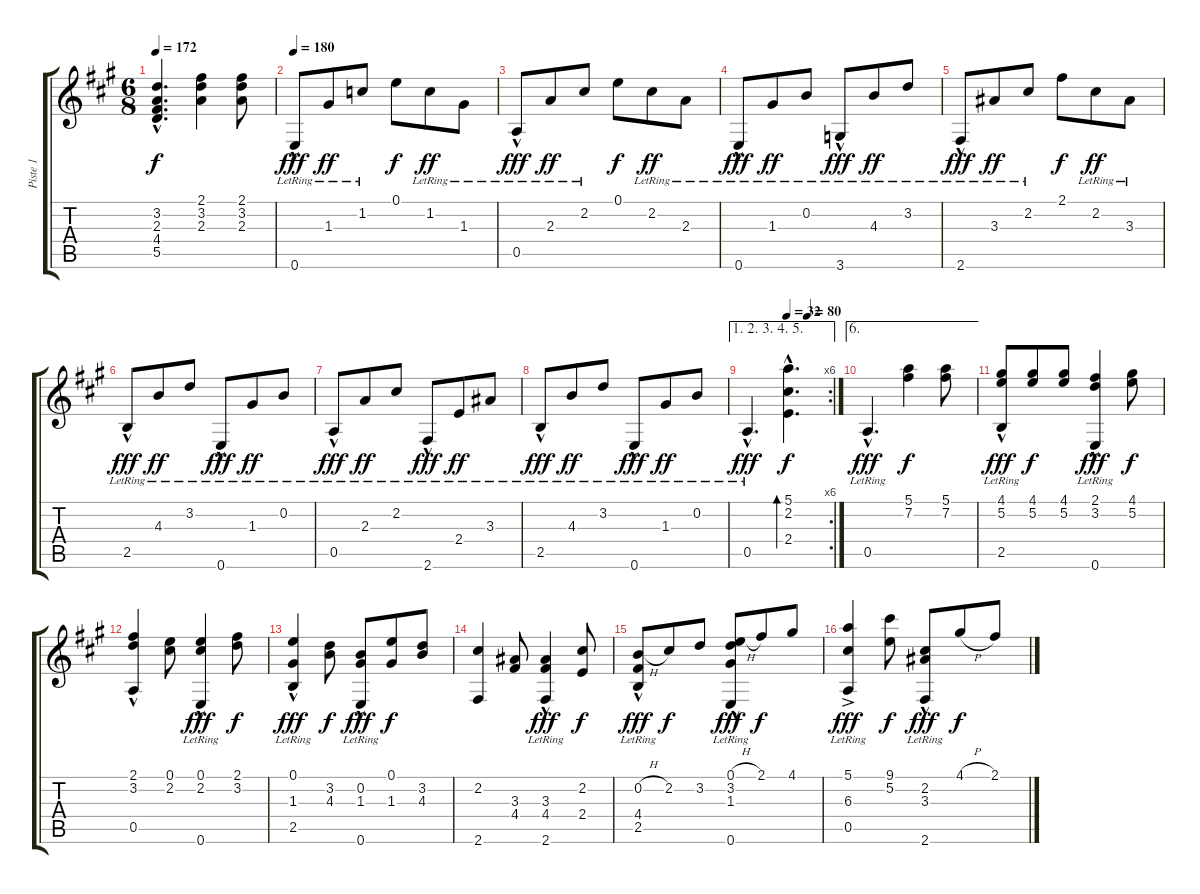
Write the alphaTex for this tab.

\track ("Piste 1" "Piste 1") {instrument acousticguitarsteel}
\staff {score tabs}
\tuning (E4 B3 G3 D3 A2 E2) {hide}
\ts (6 8)
\tempo 172
\clef g2
\ks a
(3.2{hac} 2.3{hac} 4.4{hac} 5.5{hac}).4{d dy f} (2.1 3.2 2.3).4 (2.1 3.2 2.3).8 |
\tempo 180
0.6{hac lr}.8{dy fff} 1.3{lr}.8{dy ff} 1.2{lr}.8 0.1.8{dy f} 1.2{lr}.8{dy ff} 1.3{lr}.8 |
0.5{hac lr}.8{dy fff} 2.3{lr}.8{dy ff} 2.2{lr}.8 0.1.8{dy f} 2.2{lr}.8{dy ff} 2.3{lr}.8 |
0.6{hac lr}.8{dy fff} 1.3{lr}.8{dy ff} 0.2{lr}.8 3.6{hac lr}.8{dy fff} 4.3{lr}.8{dy ff} 3.2{lr}.8 |
2.6{hac lr}.8{dy fff} 3.3{lr}.8{dy ff} 2.2{lr}.8 2.1.8{dy f} 2.2{lr}.8{dy ff} 3.3{lr}.8 |
2.5{hac lr}.8{dy fff} 4.3{lr}.8{dy ff} 3.2{lr}.8 0.6{hac lr}.8{dy fff} 1.3{lr}.8{dy ff} 0.2{lr}.8 |
0.5{hac lr}.8{dy fff} 2.3{lr}.8{dy ff} 2.2{lr}.8 2.6{hac lr}.8{dy fff} 2.4{lr}.8{dy ff} 3.3{lr}.8 |
2.5{hac lr}.8{dy fff} 4.3{lr}.8{dy ff} 3.2{lr}.8 0.6{hac lr}.8{dy fff} 1.3{lr}.8{dy ff} 0.2{lr}.8 |
\ae (1 2 3 4 5)
\rc 6
\tempo (32 0.5)
\tempo (80 0.75)
0.5{hac lr}.4{d dy fff} (5.1{hac} 2.2{hac} 2.4{hac}).4{d bd 240 dy f} |
\ae 6
0.5{hac lr}.4{d dy fff} (5.1 7.2).4{dy f volume 14} (5.1 7.2).8 |
(4.1 5.2 2.5{hac lr}).8{dy fff} (4.1 5.2).8{dy f} (4.1 5.2).8 (2.1 3.2 0.6{hac lr}).4{dy fff} (4.1 5.2).8{dy f} |
(2.1 3.2 0.5{hac}).4 (0.1 2.2).8 (0.1 2.2 0.6{hac lr}).4{dy fff} (2.1 3.2).8{dy f} |
(0.1 1.3 2.5{hac lr}).4{dy fff} (3.2 4.3).8{dy f} (0.2 1.3 0.6{hac lr}).8{dy fff} (0.1 1.3).8{dy f} (3.2 4.3).8 |
(2.2 2.6).4 (3.3 4.4).8 (3.3 4.4 2.6{hac lr}).4{dy fff} (2.2 2.4).8{dy f} |
(0.2{h} 4.4{hac} 2.5{hac lr}).8{dy fff} 2.2.8{dy f} 3.2.8 (0.1{h} 3.2{hac} 1.3{hac} 0.6{hac lr}).8{dy fff} 2.1.8{dy f} 4.1.8 |
(5.1 6.3 0.5{ac lr}).4{dy fff} (9.1 5.2).8{dy f} (2.2 3.3 2.6{hac lr}).8{dy fff} 4.1{h}.8{dy f} 2.1.8
